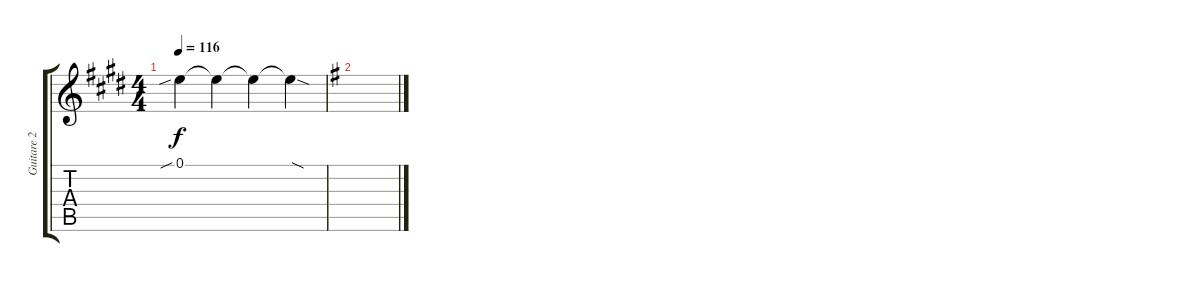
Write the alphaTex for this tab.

\track ("Guitare 2" "Guitare 2") {instrument distortionguitar}
\staff {score tabs}
\tuning (E4 B3 G3 D3 A2 E2) {hide}
\ts (4 4)
\tempo 116
\clef g2
\ks e
0.1{sib}.4{dy f} 0.1{t}.4 0.1{t}.4 0.1{sod t}.4 |
\ks g
